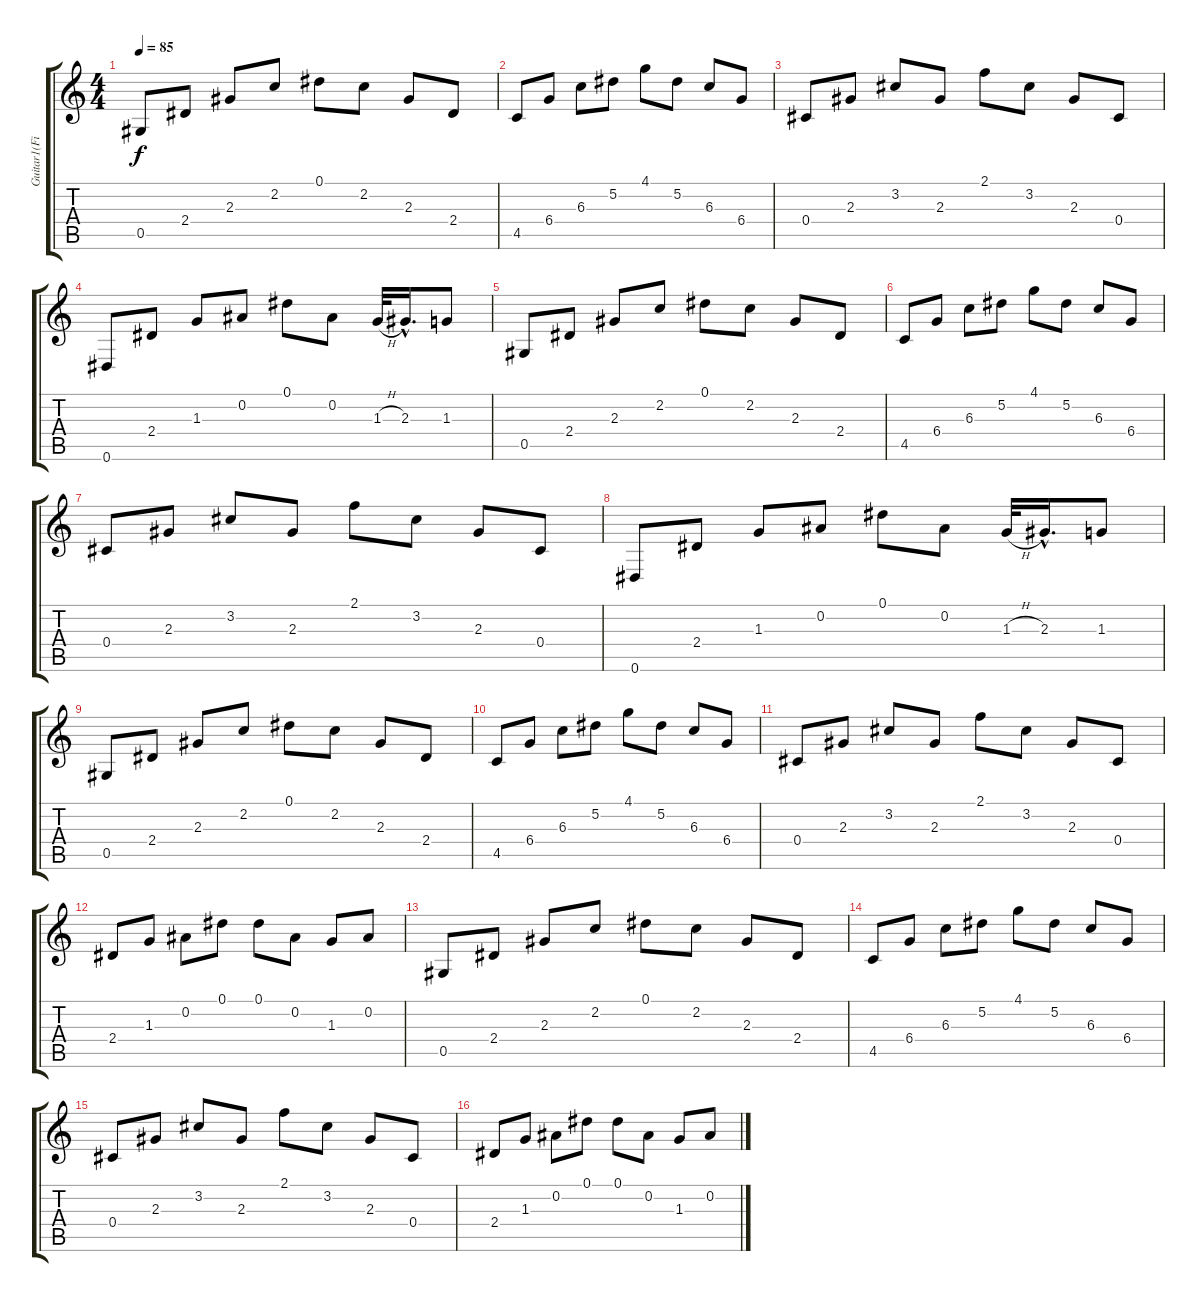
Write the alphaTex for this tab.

\track ("Guitar1(Fingering1)" "Guitar1(Fi") {instrument acousticguitarsteel}
\staff {score tabs}
\tuning (Eb4 Bb3 Gb3 Db3 Ab2 Eb2) {hide}
\ts (4 4)
\tempo 85
\clef g2
\ks c
0.5.8{dy f instrument acousticguitarsteel} 2.4.8 2.3.8 2.2.8 0.1.8 2.2.8 2.3.8 2.4.8 |
4.5.8 6.4.8 6.3.8 5.2.8 4.1.8 5.2.8 6.3.8 6.4.8 |
0.4.8 2.3.8 3.2.8 2.3.8 2.1.8 3.2.8 2.3.8 0.4.8 |
0.6.8 2.4.8 1.3.8 0.2.8 0.1.8 0.2.8 1.3{h}.32 2.3{hac}.16{d} 1.3.8 |
0.5.8 2.4.8 2.3.8 2.2.8 0.1.8 2.2.8 2.3.8 2.4.8 |
4.5.8 6.4.8 6.3.8 5.2.8 4.1.8 5.2.8 6.3.8 6.4.8 |
0.4.8 2.3.8 3.2.8 2.3.8 2.1.8 3.2.8 2.3.8 0.4.8 |
0.6.8 2.4.8 1.3.8 0.2.8 0.1.8 0.2.8 1.3{h}.32 2.3{hac}.16{d} 1.3.8 |
0.5.8 2.4.8 2.3.8 2.2.8 0.1.8 2.2.8 2.3.8 2.4.8 |
4.5.8 6.4.8 6.3.8 5.2.8 4.1.8 5.2.8 6.3.8 6.4.8 |
0.4.8 2.3.8 3.2.8 2.3.8 2.1.8 3.2.8 2.3.8 0.4.8 |
2.4.8 1.3.8 0.2.8 0.1.8 0.1.8 0.2.8 1.3.8 0.2.8 |
0.5.8 2.4.8 2.3.8 2.2.8 0.1.8 2.2.8 2.3.8 2.4.8 |
4.5.8 6.4.8 6.3.8 5.2.8 4.1.8 5.2.8 6.3.8 6.4.8 |
0.4.8 2.3.8 3.2.8 2.3.8 2.1.8 3.2.8 2.3.8 0.4.8 |
2.4.8 1.3.8 0.2.8 0.1.8 0.1.8 0.2.8 1.3.8 0.2.8
